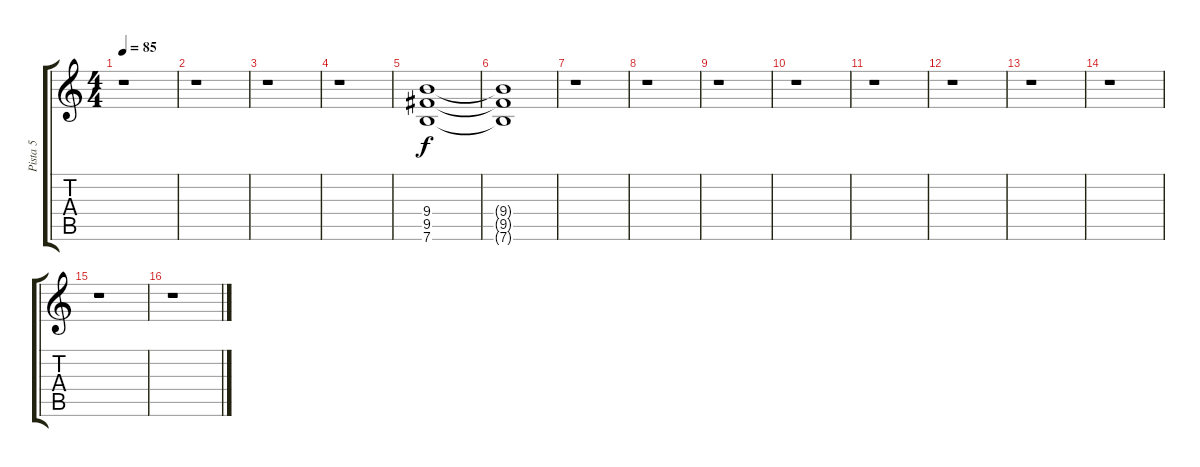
\track ("Pista 5" "Pista 5") {instrument distortionguitar}
\staff {score tabs}
\tuning (E4 B3 G3 D3 A2 E2) {hide}
\ts (4 4)
\tempo 85
\clef g2
\ks c
r.1{dy mp} |
r.1 |
r.1 |
r.1 |
(9.4 9.5 7.6).1{dy f} |
(9.4{t} 9.5{t} 7.6{t}).1 |
r.1 |
r.1 |
r.1 |
r.1 |
r.1 |
r.1 |
r.1 |
r.1 |
r.1 |
r.1
